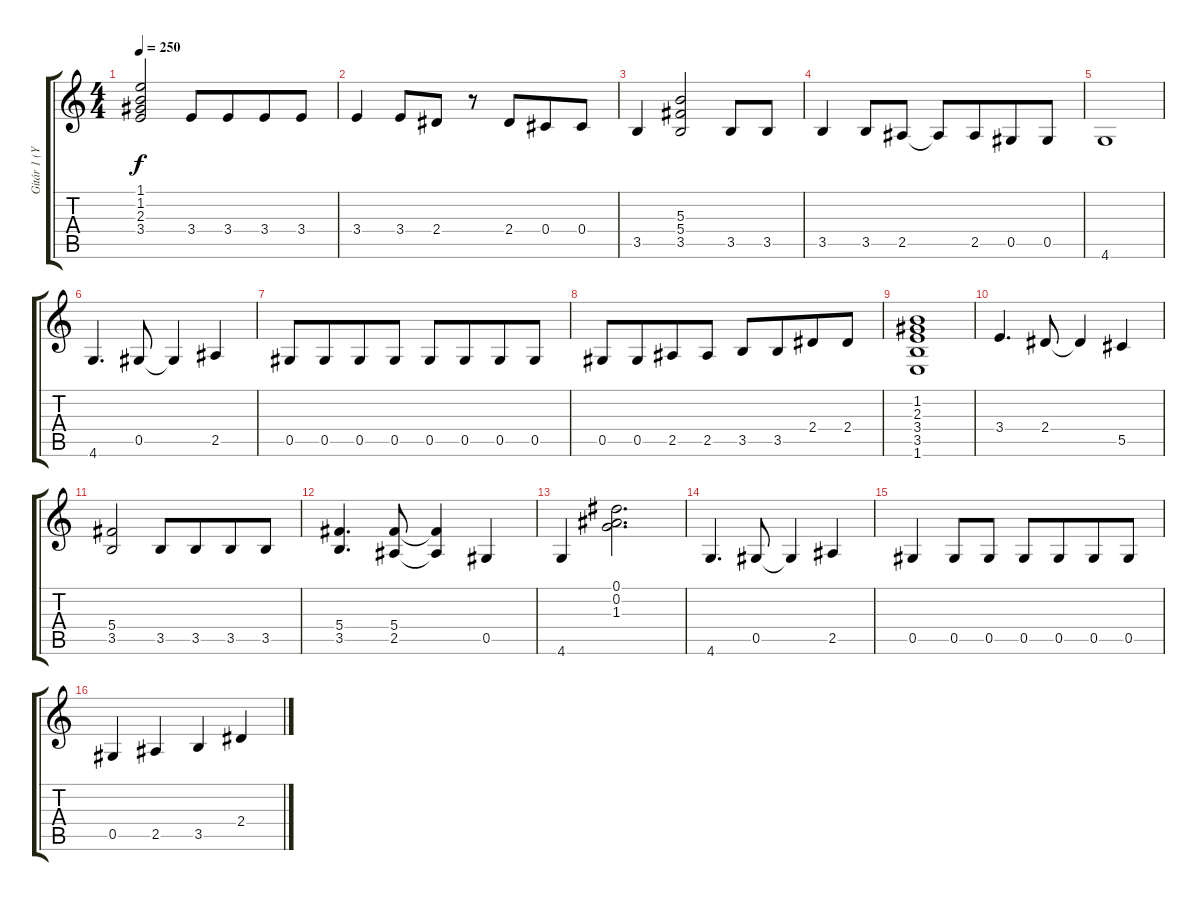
\track ("Gitár 1 (Yngwie Malmsteen)" "Gitár 1 (Y") {instrument distortionguitar}
\staff {score tabs}
\tuning (Eb4 Bb3 Gb3 Db3 Ab2 Eb2) {hide}
\ts (4 4)
\tempo 250
\clef g2
\ks c
(1.1 1.2 2.3 3.4).2{dy f} 3.4.8 3.4.8{beam merge} 3.4.8 3.4.8 |
3.4.4 3.4.8 2.4.8 r.8 2.4.8{beam merge} 0.4.8 0.4.8 |
3.5.4 (5.3 5.4 3.5).2 3.5.8 3.5.8 |
3.5.4 3.5.8 2.5.8 2.5{t}.8 2.5.8{beam merge} 0.5.8 0.5.8 |
4.6.1 |
4.6.4{d} 0.5.8 0.5{t}.4 2.5.4 |
0.5.8 0.5.8{beam merge} 0.5.8 0.5.8 0.5.8 0.5.8{beam merge} 0.5.8 0.5.8 |
0.5.8 0.5.8{beam merge} 2.5.8 2.5.8 3.5.8 3.5.8{beam merge} 2.4.8 2.4.8 |
(1.2 2.3 3.4 3.5 1.6).1 |
3.4.4{d} 2.4.8 2.4{t}.4 5.5.4 |
(5.4 3.5).2 3.5.8 3.5.8{beam merge} 3.5.8 3.5.8 |
(5.4 3.5).4{d} (5.4 2.5).8 (5.4{t} 2.5{t}).4 0.5.4 |
4.6.4 (0.1 0.2 1.3).2{d} |
4.6.4{d} 0.5.8 0.5{t}.4 2.5.4 |
0.5.4 0.5.8 0.5.8 0.5.8 0.5.8{beam merge} 0.5.8 0.5.8 |
0.5.4 2.5.4 3.5.4 2.4.4
